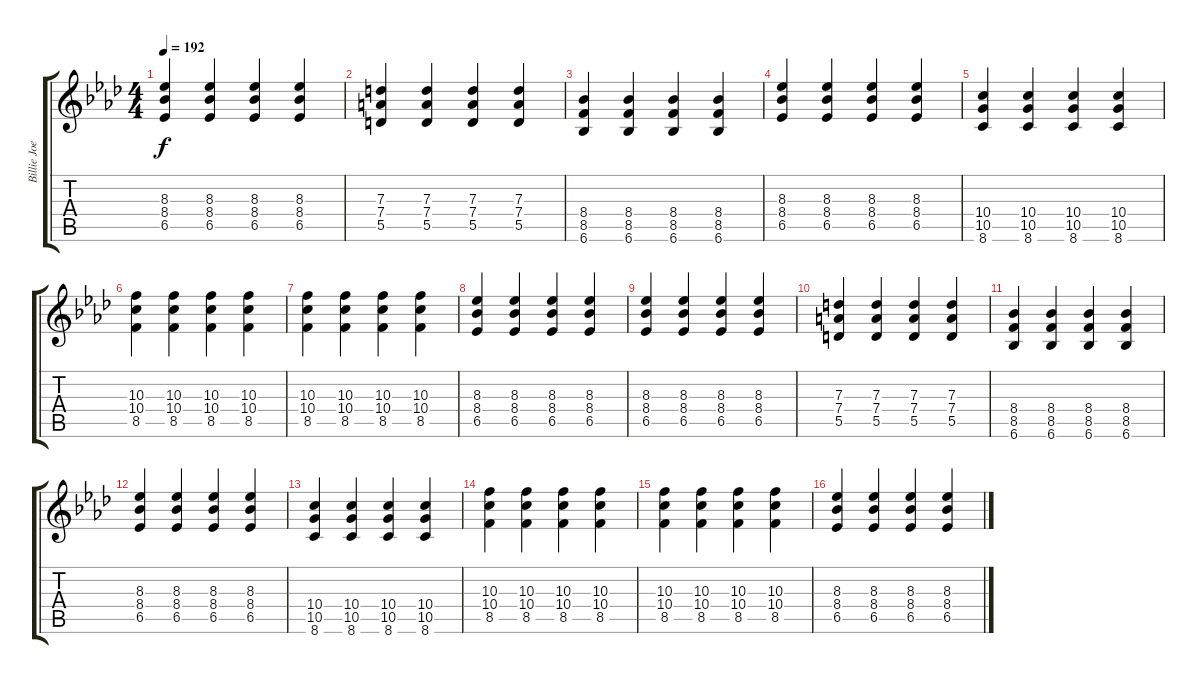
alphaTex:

\track ("Billie Joe Armstrong (Rhthym Guitar)" "Billie Joe") {instrument distortionguitar}
\staff {score tabs}
\tuning (E4 B3 G3 D3 A2 E2) {hide}
\ts (4 4)
\tempo 192
\clef g2
\ks ab
(8.3 8.4 6.5).4{dy f} (8.3 8.4 6.5).4 (8.3 8.4 6.5).4 (8.3 8.4 6.5).4 |
(7.3 7.4 5.5).4 (7.3 7.4 5.5).4 (7.3 7.4 5.5).4 (7.3 7.4 5.5).4 |
(8.4 8.5 6.6).4 (8.4 8.5 6.6).4 (8.4 8.5 6.6).4 (8.4 8.5 6.6).4 |
(8.3 8.4 6.5).4 (8.3 8.4 6.5).4 (8.3 8.4 6.5).4 (8.3 8.4 6.5).4 |
(10.4 10.5 8.6).4 (10.4 10.5 8.6).4 (10.4 10.5 8.6).4 (10.4 10.5 8.6).4 |
(10.3 10.4 8.5).4 (10.3 10.4 8.5).4 (10.3 10.4 8.5).4 (10.3 10.4 8.5).4 |
(10.3 10.4 8.5).4 (10.3 10.4 8.5).4 (10.3 10.4 8.5).4 (10.3 10.4 8.5).4 |
(8.3 8.4 6.5).4 (8.3 8.4 6.5).4 (8.3 8.4 6.5).4 (8.3 8.4 6.5).4 |
(8.3 8.4 6.5).4 (8.3 8.4 6.5).4 (8.3 8.4 6.5).4 (8.3 8.4 6.5).4 |
(7.3 7.4 5.5).4 (7.3 7.4 5.5).4 (7.3 7.4 5.5).4 (7.3 7.4 5.5).4 |
(8.4 8.5 6.6).4 (8.4 8.5 6.6).4 (8.4 8.5 6.6).4 (8.4 8.5 6.6).4 |
(8.3 8.4 6.5).4 (8.3 8.4 6.5).4 (8.3 8.4 6.5).4 (8.3 8.4 6.5).4 |
(10.4 10.5 8.6).4 (10.4 10.5 8.6).4 (10.4 10.5 8.6).4 (10.4 10.5 8.6).4 |
(10.3 10.4 8.5).4 (10.3 10.4 8.5).4 (10.3 10.4 8.5).4 (10.3 10.4 8.5).4 |
(10.3 10.4 8.5).4 (10.3 10.4 8.5).4 (10.3 10.4 8.5).4 (10.3 10.4 8.5).4 |
(8.3 8.4 6.5).4 (8.3 8.4 6.5).4 (8.3 8.4 6.5).4 (8.3 8.4 6.5).4
